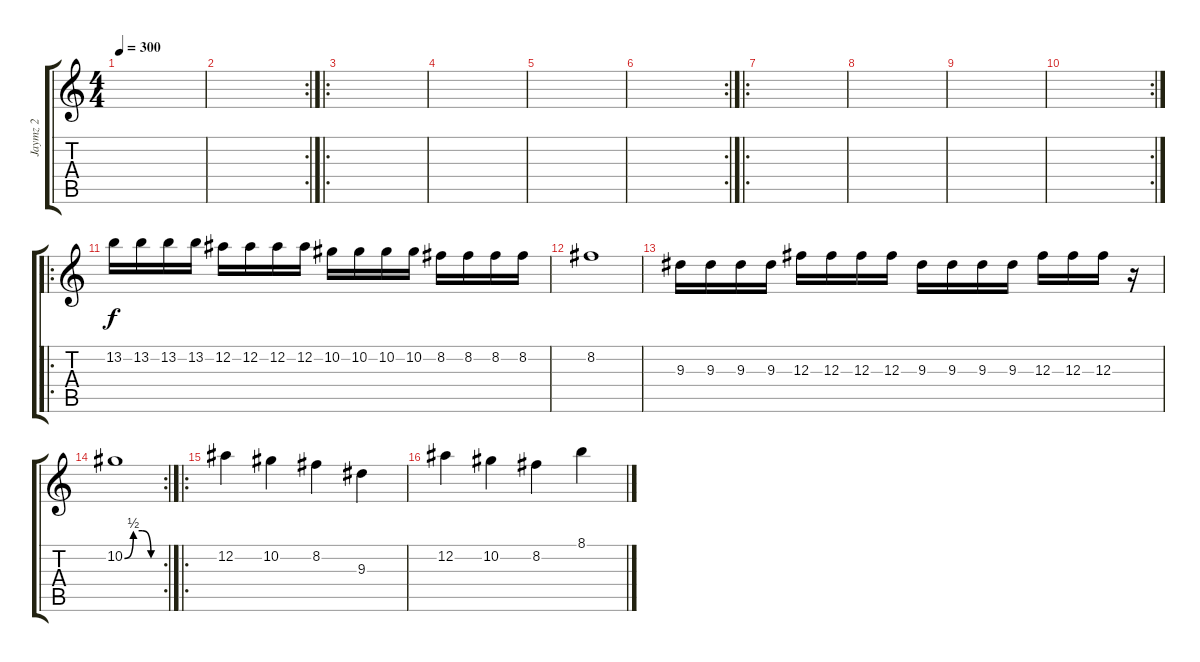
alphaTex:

\track ("Jaymz 2" "Jaymz 2") {instrument overdrivenguitar}
\staff {score tabs}
\tuning (Eb4 Bb3 Gb3 Db3 Ab2 Eb2) {hide}
\ts (4 4)
\tempo 300
\clef g2
\ks c
|
\rc 2
|
\ro
|
|
|
\rc 2
|
\ro
|
|
|
\rc 2
|
\ro
13.2.16 13.2.16 13.2.16 13.2.16 12.2.16 12.2.16 12.2.16 12.2.16 10.2.16 10.2.16 10.2.16 10.2.16 8.2.16 8.2.16 8.2.16 8.2.16 |
8.2.1 |
9.3.16 9.3.16 9.3.16 9.3.16 12.3.16 12.3.16 12.3.16 12.3.16 9.3.16 9.3.16 9.3.16 9.3.16 12.3.16 12.3.16 12.3.16 r.16 |
\rc 2
10.2{be (custom 0 0 15 2 30 2 45 0 60 0)}.1 |
\ro
12.2.4 10.2.4 8.2.4 9.3.4 |
12.2.4 10.2.4 8.2.4 8.1.4
